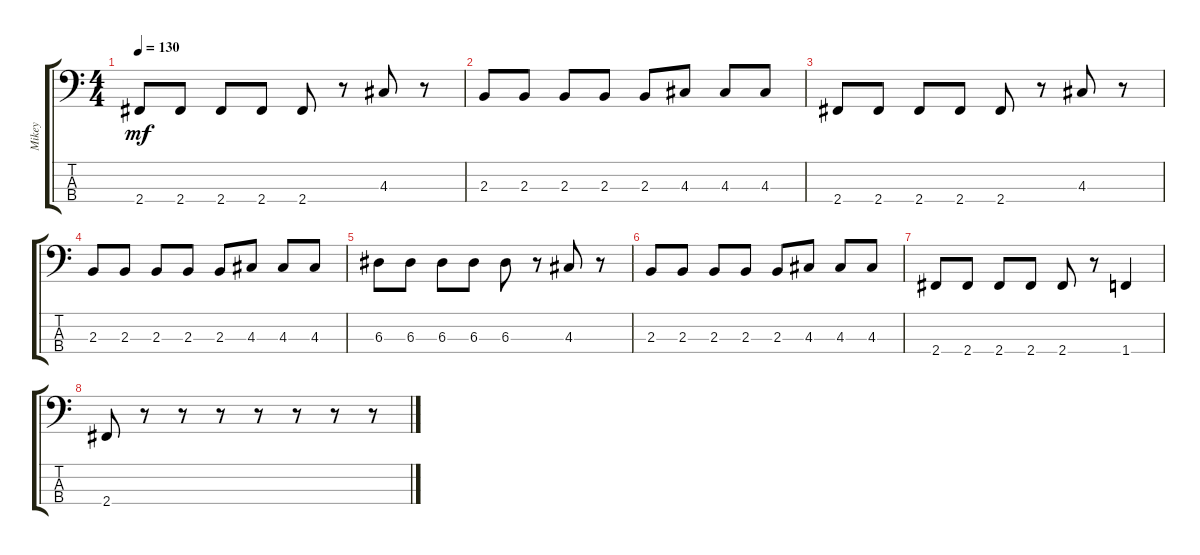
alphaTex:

\track ("Mikey" "Mikey") {instrument electricbassfinger}
\staff {score tabs}
\tuning (G2 D2 A1 E1) {hide}
\ts (4 4)
\tempo 130
\clef f4
\ks c
2.4.8{dy mf instrument electricbassfinger} 2.4.8 2.4.8 2.4.8 2.4.8 r.8 4.3.8 r.8 |
2.3.8 2.3.8 2.3.8 2.3.8 2.3.8 4.3.8 4.3.8 4.3.8 |
2.4.8 2.4.8 2.4.8 2.4.8 2.4.8 r.8 4.3.8 r.8 |
2.3.8 2.3.8 2.3.8 2.3.8 2.3.8 4.3.8 4.3.8 4.3.8 |
6.3.8 6.3.8 6.3.8 6.3.8 6.3.8 r.8 4.3.8 r.8 |
2.3.8 2.3.8 2.3.8 2.3.8 2.3.8 4.3.8 4.3.8 4.3.8 |
2.4.8 2.4.8 2.4.8 2.4.8 2.4.8 r.8 1.4.4 |
2.4.8 r.8 r.8 r.8 r.8 r.8 r.8 r.8
